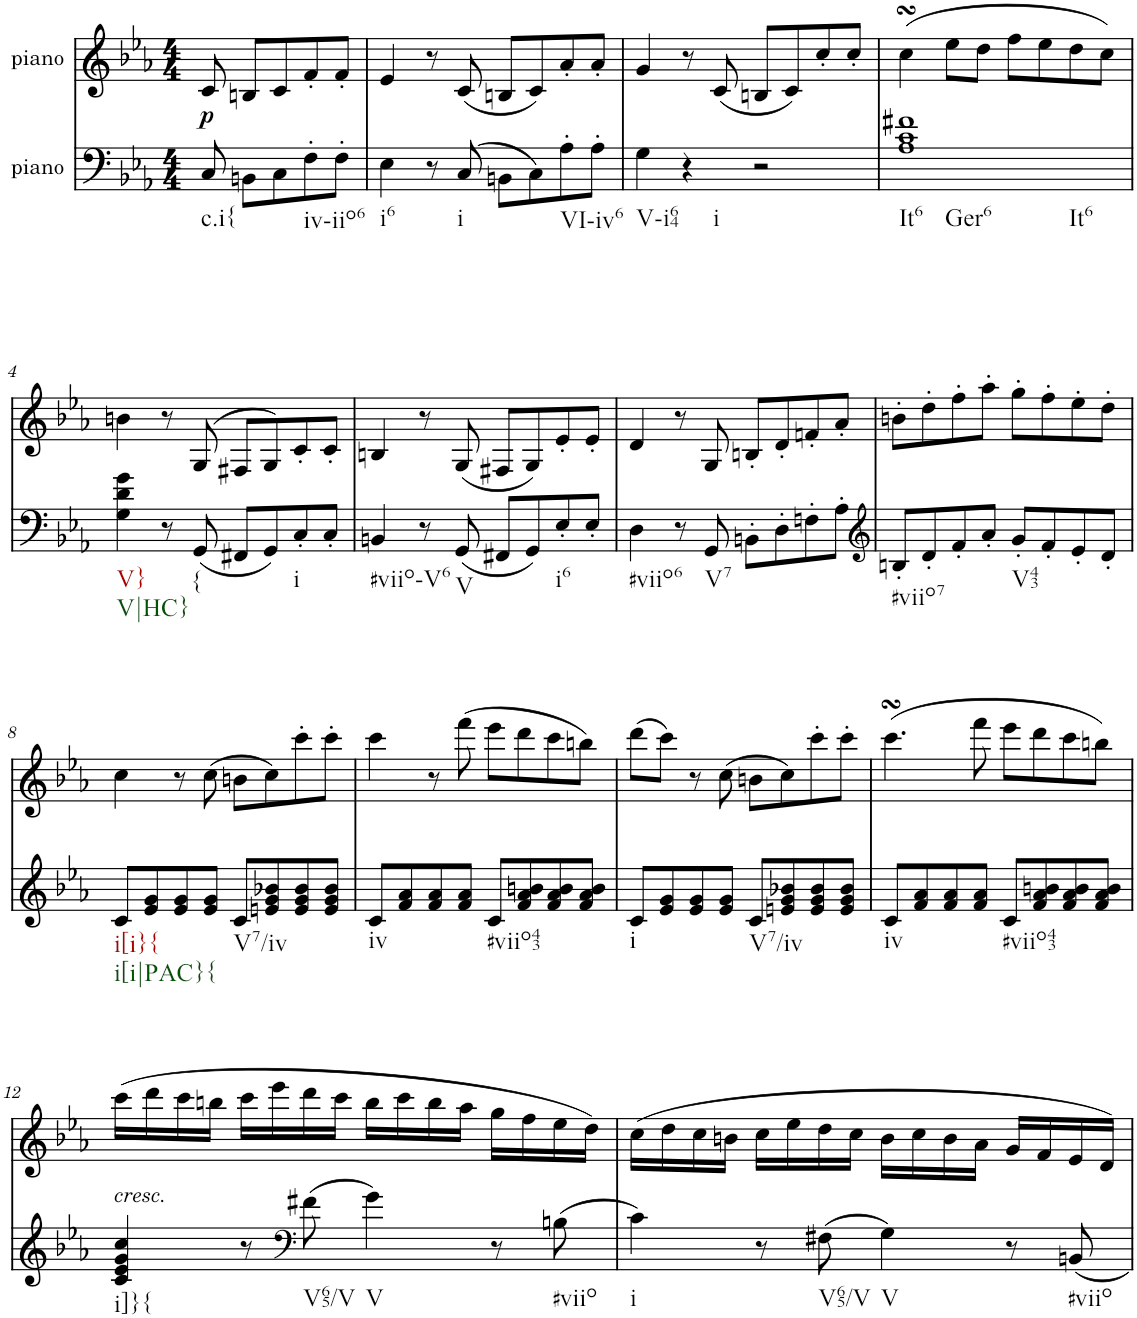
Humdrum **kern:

**kern	**kern	**dynam
*part2	*part1	*part1
*staff2	*staff1	*staff1
*I"piano	*I"piano	*
*I'Pno	*I'Pno	*
*clefF4	*clefG2	*
*k[b-e-a-]	*k[b-e-a-]	*
*c:	*c:	*
*M4/4	*M4/4	*
=	=	=
!LO:TX:b:t=c.i{	!	!
!	!	!LO:DY:b
8C/	8c/	p
8BBn\L	8Bn/L	.
8C\	8c/	.
!LO:TX:b:t=iv-iio6	!	!
8F'\	8f'/	.
8F'\J	8f'/J	.
=1	=1	=1
!LO:TX:b:t=i6	!	!
4E-\	4e-/	.
8r	8r	.
!LO:TX:b:t=i	!	!
(8C/	(8c/	.
8BBn\L	8Bn/L	.
8C\)	8c/)	.
!LO:TX:b:t=VI-iv6	!	!
8A-'\	8a-'/	.
8A-'\J	8a-'/J	.
=2	=2	=2
!LO:TX:b:t=V-i64	!	!
4G\	4g/	.
!LO:TX:b:t=i	!	!
4r	8r	.
.	(8c/	.
2r	8Bn/L	.
.	8c/)	.
.	8cc'/	.
.	8cc'/J	.
=3	=3	=3
!LO:TX:b:t=It6	!	!
!LO:TX:b:t=Ger6	!	!
!LO:TX:b:t=It6	!	!
1A- 1c 1f#X	(4ccsSSS\	.
.	8ee-\L	.
.	8dd\J	.
.	8ff\L	.
.	8ee-\	.
.	8dd\	.
.	8cc\J)	.
!!LO:LB:g=z
=4	=4	=4
!LO:TX:b:t=V}	!	!
!LO:TX:b:t=V|HC}	!	!
4G\ 4d\ 4g\	4bn\	.
8r	8r	.
!LO:TX:b:t={	!	!
(8GG/	(>8G/	.
8FF#X/L	8F#X/L	.
8GG/)	8G/)	.
!LO:TX:b:t=i	!	!
8C'/	8c'/	.
8C'/J	8c'/J	.
=5	=5	=5
!LO:TX:b:t=#viio-V6	!	!
4BBn/	4Bn/	.
8r	8r	.
!LO:TX:b:t=V	!	!
(8GG/	(8G/	.
8FF#X/L	8F#X/L	.
8GG/)	8G/)	.
!LO:TX:b:t=i6	!	!
8E-'/	8e-'/	.
8E-'/J	8e-'/J	.
=6	=6	=6
!LO:TX:b:t=#viio6	!	!
4D\	4d/	.
8r	8r	.
!LO:TX:b:t=V7	!	!
8GG/	8G/	.
8BBn'\L	8Bn'/L	.
8D'\	8d'/	.
8Fn'\	8fn'/	.
8A-'\J	8a-'/J	.
=7	=7	=7
*clefG2	*	*
!LO:TX:b:t=#viio7	!	!
8Bn'/L	8bn'\L	.
8d'/	8dd'\	.
8f'/	8ff'\	.
8a-'/J	8aa-'\J	.
!LO:TX:b:t=V43	!	!
8g'/L	8gg'\L	.
8f'/	8ff'\	.
8e-'/	8ee-'\	.
8d'/J	8dd'\J	.
!!LO:LB:g=z
=8	=8	=8
!LO:TX:b:t=i[i}{	!	!
!LO:TX:b:t=i[i|PAC}{	!	!
8c/L	4cc\	.
8e-/ 8g/	.	.
8e-/ 8g/	8r	.
8e-/ 8g/J	(8cc\	.
!LO:TX:b:t=V7/iv	!	!
8c/L	8bn\L	.
8en/ 8g/ 8b-X/	8cc\)	.
8e/ 8g/ 8b-/	8ccc'\	.
8e/ 8g/ 8b-/J	8ccc'\J	.
=9	=9	=9
!LO:TX:b:t=iv	!	!
8c/L	4ccc\	.
8f/ 8a-/	.	.
8f/ 8a-/	8r	.
8f/ 8a-/J	(8fff\	.
!LO:TX:b:t=#viio43	!	!
8c/L	8eee-\L	.
8f/ 8a-/ 8bn/	8ddd\	.
8f/ 8a-/ 8b/	8ccc\	.
8f/ 8a-/ 8b/J	8bbn\J)	.
=10	=10	=10
!LO:TX:b:t=i	!	!
8c/L	(8ddd\L	.
8e-/ 8g/	8ccc\J)	.
8e-/ 8g/	8r	.
8e-/ 8g/J	(8cc\	.
!LO:TX:b:t=V7/iv	!	!
8c/L	8bn\L	.
8en/ 8g/ 8b-X/	8cc\)	.
8e/ 8g/ 8b-/	8ccc'\	.
8e/ 8g/ 8b-/J	8ccc'\J	.
=11	=11	=11
!LO:TX:b:t=iv	!	!
8c/L	(4.cccsSSS\	.
8f/ 8a-/	.	.
8f/ 8a-/	.	.
8f/ 8a-/J	8fff\	.
!LO:TX:b:t=#viio43	!	!
8c/L	8eee-\L	.
8f/ 8a-/ 8bn/	8ddd\	.
8f/ 8a-/ 8b/	8ccc\	.
8f/ 8a-/ 8b/J	8bbn\J)	.
!!LO:LB:g=z
=12	=12	=12
!	!LO:TX:b:i:t=cresc.	!
!LO:TX:b:t=i]}{	!	!
4c/ 4e-/ 4g/ 4cc/	(16ccc\LL	.
.	16ddd\	.
.	16ccc\	.
.	16bbn\JJ	.
8r	16ccc\LL	.
.	16eee-\	.
*clefF4	*	*
!LO:TX:b:t=V65/V	!	!
(8f#X\	16ddd\	.
.	16ccc\JJ	.
!LO:TX:b:t=V	!	!
4g\)	16bb\LL	.
.	16ccc\	.
.	16bb\	.
.	16aa-\JJ	.
8r	16gg\LL	.
.	16ff\	.
!LO:TX:b:t=#viio	!	!
(8Bn\	16ee-\	.
.	16dd\JJ)	.
=13	=13	=13
!LO:TX:b:t=i	!	!
4c\)	(16cc\LL	.
.	16dd\	.
.	16cc\	.
.	16bn\JJ	.
8r	16cc\LL	.
.	16ee-\	.
!LO:TX:b:t=V65/V	!	!
(8F#X\	16dd\	.
.	16cc\JJ	.
!LO:TX:b:t=V	!	!
4G\)	16b\LL	.
.	16cc\	.
.	16b\	.
.	16a-\JJ	.
8r	16g/LL	.
.	16f/	.
!LO:TX:b:t=#viio	!	!
8BBn/	16e-/	.
.	16d/JJ)	.
=	=	=
*-	*-	*-
